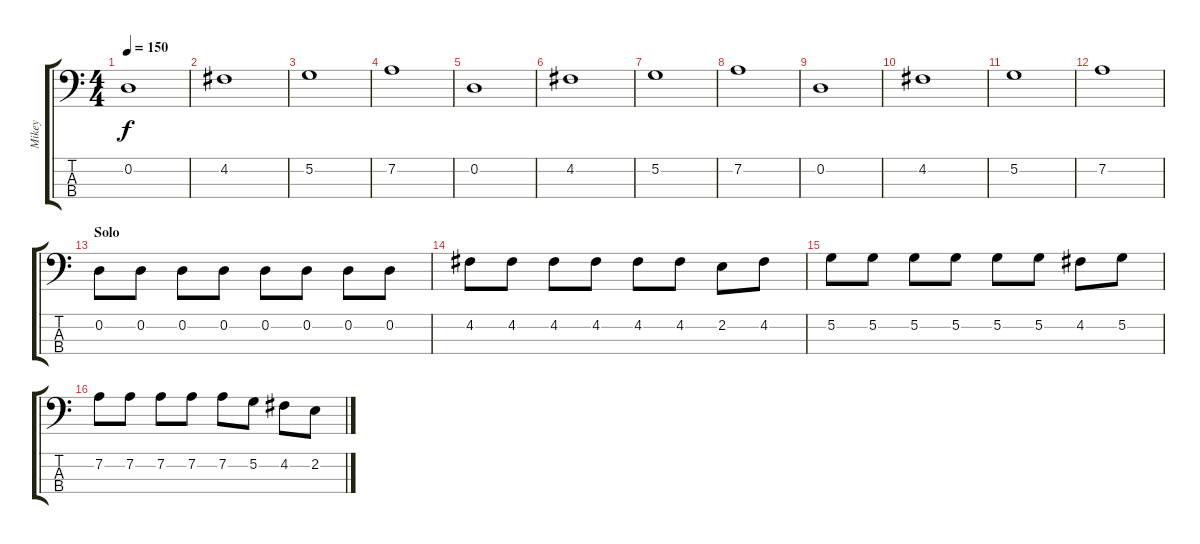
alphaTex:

\track ("Mikey" "Mikey") {instrument slapbass1}
\staff {score tabs}
\tuning (G2 D2 A1 E1) {hide}
\ts (4 4)
\tempo 150
\clef f4
\ks c
0.2.1{dy f} |
4.2.1 |
5.2.1 |
7.2.1 |
0.2.1 |
4.2.1 |
5.2.1 |
7.2.1 |
0.2.1 |
4.2.1 |
5.2.1 |
7.2.1 |
\section ("" "Solo")
0.2.8 0.2.8 0.2.8 0.2.8 0.2.8 0.2.8 0.2.8 0.2.8 |
4.2.8 4.2.8 4.2.8 4.2.8 4.2.8 4.2.8 2.2.8 4.2.8 |
5.2.8 5.2.8 5.2.8 5.2.8 5.2.8 5.2.8 4.2.8 5.2.8 |
7.2.8 7.2.8 7.2.8 7.2.8 7.2.8 5.2.8 4.2.8 2.2.8
